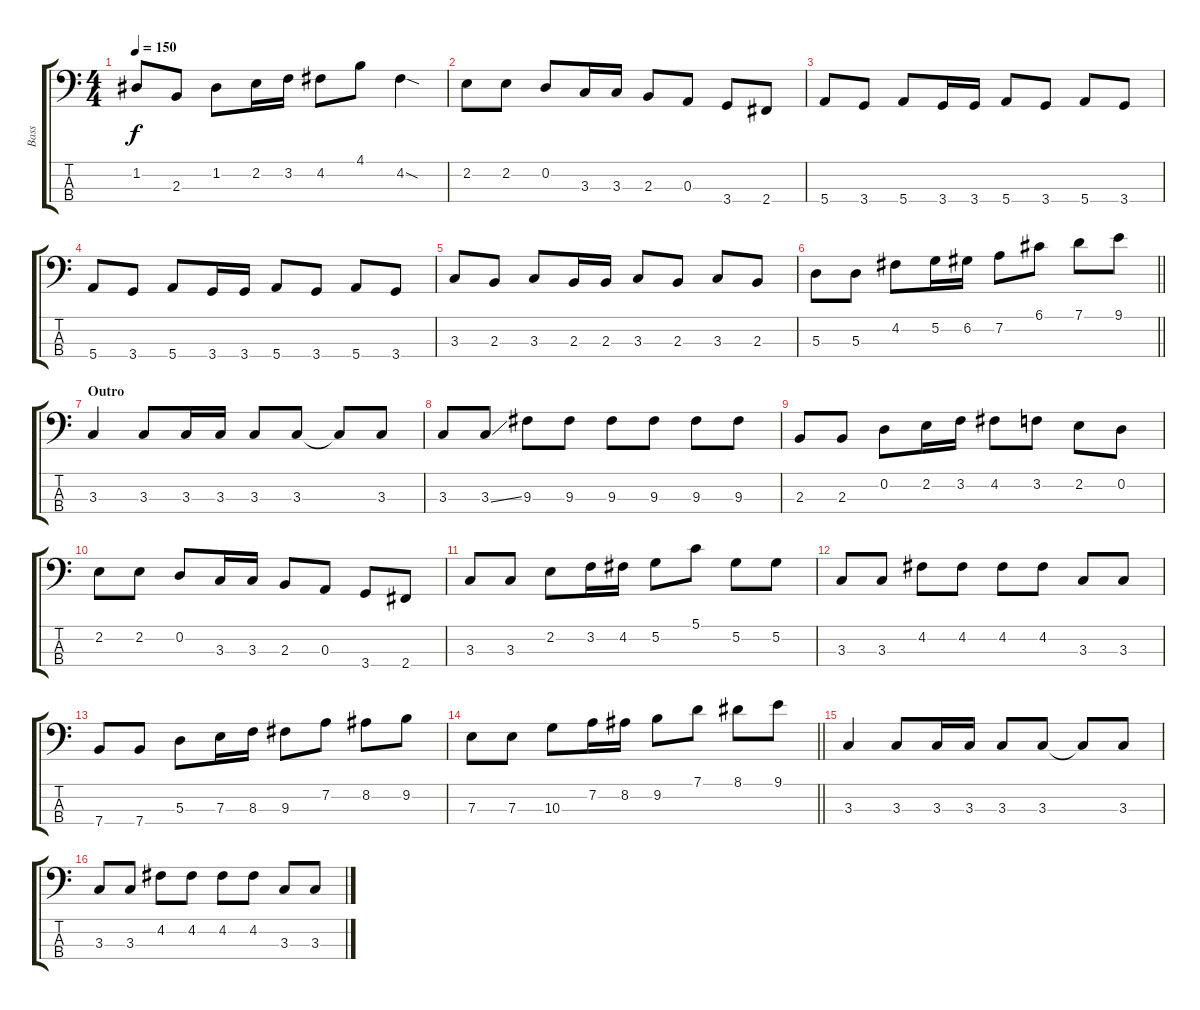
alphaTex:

\track ("Bass" "Bass") {instrument electricbassfinger}
\staff {score tabs}
\tuning (G2 D2 A1 E1) {hide}
\ts (4 4)
\tempo 150
\clef f4
\ks c
1.2.8{dy f} 2.3.8 1.2.8 2.2.16 3.2.16 4.2.8 4.1.8 4.2{sod}.4 |
2.2.8 2.2.8 0.2.8 3.3.16 3.3.16 2.3.8 0.3.8 3.4.8 2.4.8 |
5.4.8 3.4.8 5.4.8 3.4.16 3.4.16 5.4.8 3.4.8 5.4.8 3.4.8 |
5.4.8 3.4.8 5.4.8 3.4.16 3.4.16 5.4.8 3.4.8 5.4.8 3.4.8 |
3.3.8 2.3.8 3.3.8 2.3.16 2.3.16 3.3.8 2.3.8 3.3.8 2.3.8 |
\barLineRight lightlight
5.3.8 5.3.8 4.2.8 5.2.16 6.2.16 7.2.8 6.1.8 7.1.8 9.1.8 |
\section ("" "Outro")
3.3.4 3.3.8 3.3.16 3.3.16 3.3.8 3.3.8 3.3{t}.8 3.3.8 |
3.3.8 3.3{ss}.8 9.3.8 9.3.8 9.3.8 9.3.8 9.3.8 9.3.8 |
2.3.8 2.3.8 0.2.8 2.2.16 3.2.16 4.2.8 3.2.8 2.2.8 0.2.8 |
2.2.8 2.2.8 0.2.8 3.3.16 3.3.16 2.3.8 0.3.8 3.4.8 2.4.8 |
3.3.8 3.3.8 2.2.8 3.2.16 4.2.16 5.2.8 5.1.8 5.2.8 5.2.8 |
3.3.8 3.3.8 4.2.8 4.2.8 4.2.8 4.2.8 3.3.8 3.3.8 |
7.4.8 7.4.8 5.3.8 7.3.16 8.3.16 9.3.8 7.2.8 8.2.8 9.2.8 |
\barLineRight lightlight
7.3.8 7.3.8 10.3.8 7.2.16 8.2.16 9.2.8 7.1.8 8.1.8 9.1.8 |
3.3.4 3.3.8 3.3.16 3.3.16 3.3.8 3.3.8 3.3{t}.8 3.3.8 |
3.3.8 3.3.8 4.2.8 4.2.8 4.2.8 4.2.8 3.3.8 3.3.8
